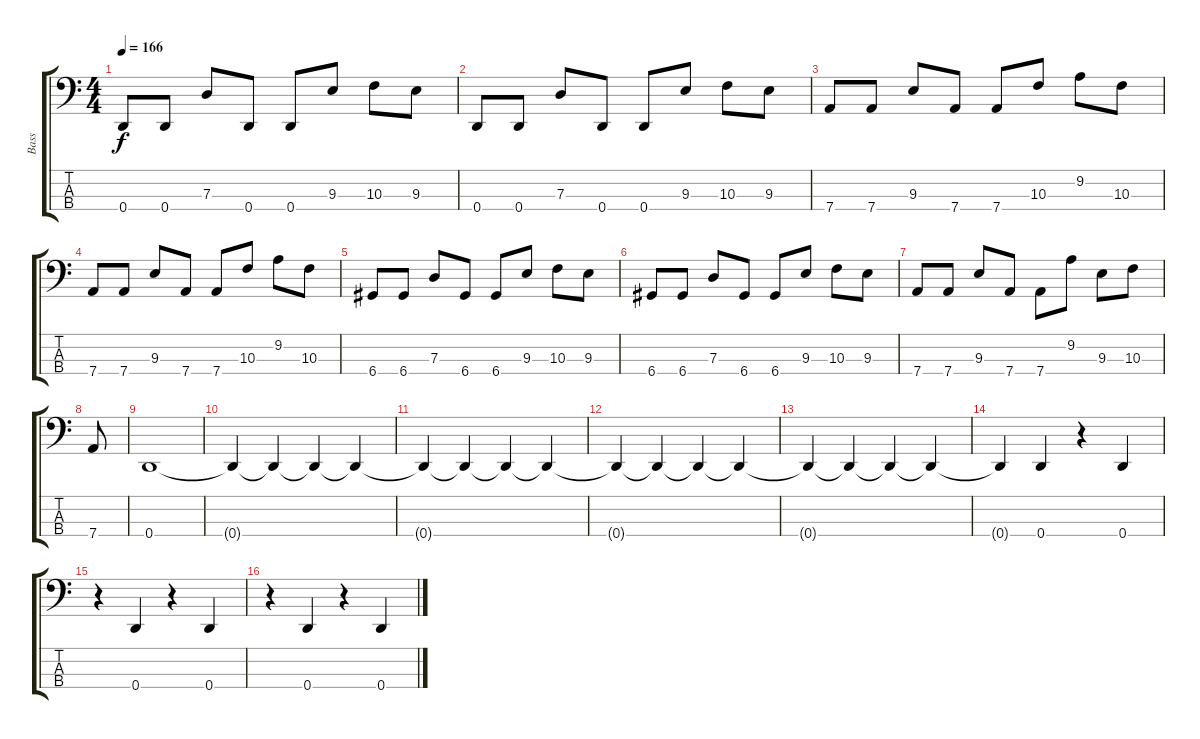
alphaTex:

\track ("Bass" "Bass") {instrument electricbassfinger}
\staff {score tabs}
\tuning (F2 C2 G1 D1) {hide}
\ts (4 4)
\tempo 166
\clef f4
\ks c
0.4.8{dy f} 0.4.8 7.3.8 0.4.8 0.4.8 9.3.8 10.3.8 9.3.8 |
0.4.8 0.4.8 7.3.8 0.4.8 0.4.8 9.3.8 10.3.8 9.3.8 |
7.4.8 7.4.8 9.3.8 7.4.8 7.4.8 10.3.8 9.2.8 10.3.8 |
7.4.8 7.4.8 9.3.8 7.4.8 7.4.8 10.3.8 9.2.8 10.3.8 |
6.4.8 6.4.8 7.3.8 6.4.8 6.4.8 9.3.8 10.3.8 9.3.8 |
6.4.8 6.4.8 7.3.8 6.4.8 6.4.8 9.3.8 10.3.8 9.3.8 |
7.4.8 7.4.8 9.3.8 7.4.8 7.4.8 9.2.8 9.3.8 10.3.8 |
7.4.8 |
0.4.1 |
0.4{t}.4 0.4{t}.4 0.4{t}.4 0.4{t}.4 |
0.4{t}.4 0.4{t}.4 0.4{t}.4 0.4{t}.4 |
0.4{t}.4 0.4{t}.4 0.4{t}.4 0.4{t}.4 |
0.4{t}.4 0.4{t}.4 0.4{t}.4 0.4{t}.4 |
0.4{t}.4 0.4.4 r.4 0.4.4 |
r.4 0.4.4 r.4 0.4.4 |
r.4 0.4.4 r.4 0.4.4
